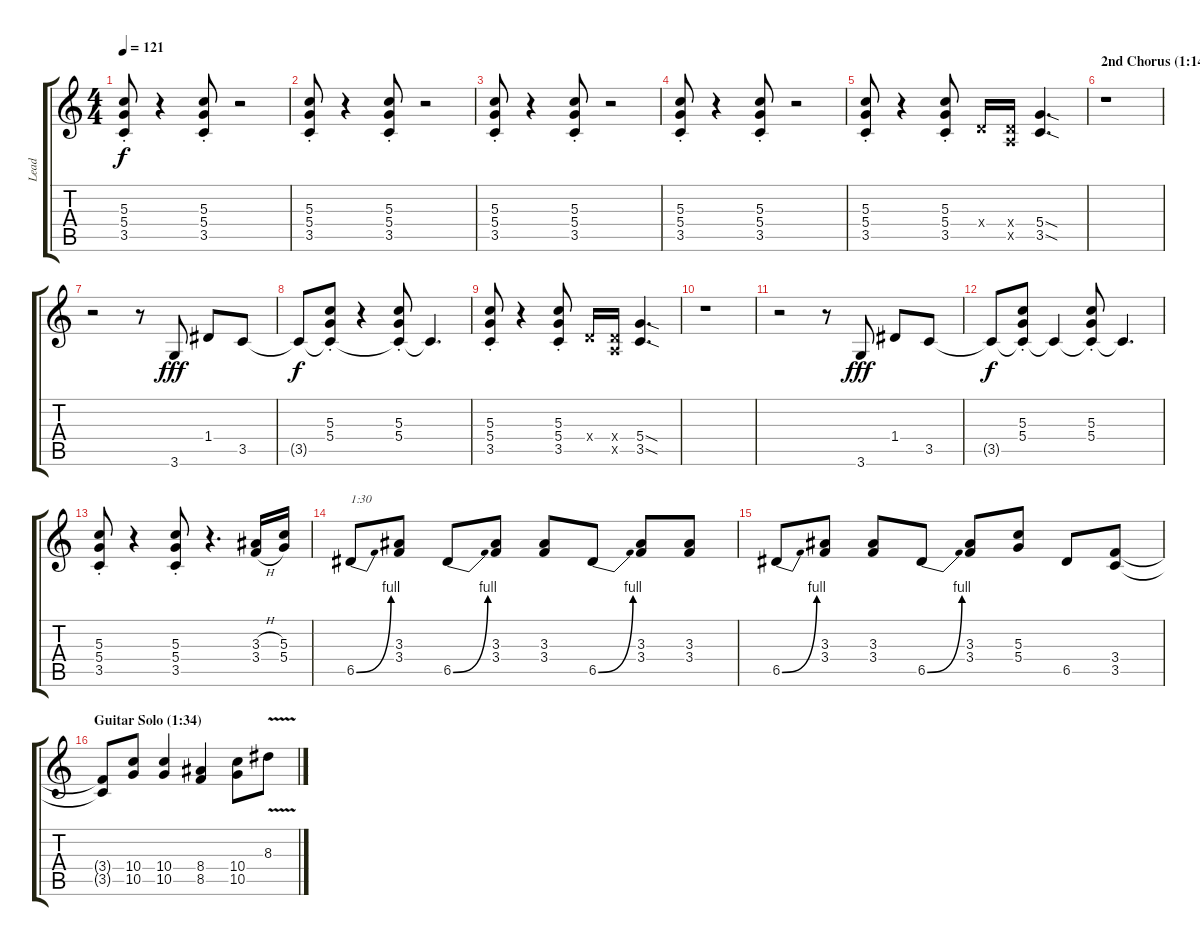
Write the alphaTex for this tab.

\track ("Lead" "Lead") {instrument overdrivenguitar}
\staff {score tabs}
\tuning (E4 B3 G3 D3 A2 E2) {hide}
\ts (4 4)
\tempo 121
\clef g2
\ks c
(5.3{st} 5.4{st} 3.5{st}).8{dy f} r.4 (5.3{st} 5.4{st} 3.5{st}).8 r.2 |
(5.3{st} 5.4{st} 3.5{st}).8 r.4 (5.3{st} 5.4{st} 3.5{st}).8 r.2 |
(5.3{st} 5.4{st} 3.5{st}).8 r.4 (5.3{st} 5.4{st} 3.5{st}).8 r.2 |
(5.3{st} 5.4{st} 3.5{st}).8 r.4 (5.3{st} 5.4{st} 3.5{st}).8 r.2 |
(5.3{st} 5.4{st} 3.5{st}).8 r.4 (5.3{st} 5.4{st} 3.5{st}).8 0.4{x}.16 (0.4{x} 0.5{x}).16 (5.4{sod} 3.5{sod}).4{d} |
\section ("" "2nd Chorus (1:14)")
r.1 |
r.2 r.8 3.6.8{dy fff} 1.4.8 3.5.8 |
3.5{t}.8{dy f} (5.3{st} 5.4 3.5{t}).8 r.4 (5.3{st} 5.4{st} 3.5{t}).8 3.5{t}.4{d} |
(5.3{st} 5.4{st} 3.5{st}).8 r.4 (5.3{st} 5.4{st} 3.5{st}).8 0.4{x}.16 (0.4{x} 0.5{x}).16 (5.4{sod} 3.5{sod}).4{d} |
r.1 |
r.2 r.8 3.6.8{dy fff} 1.4.8 3.5.8 |
3.5{t}.8{dy f} (5.3{st} 5.4 3.5{t}).8 3.5{t}.4 (5.3{st} 5.4{st} 3.5{t}).8 3.5{t}.4{d} |
(5.3{st} 5.4{st} 3.5{st}).8 r.4 (5.3{st} 5.4{st} 3.5{st}).8 r.4{d} (3.3{h} 3.4{h}).16 (5.3 5.4).16 |
6.5{be (bend 0 0 60 4)}.8{txt "1:30"} (3.3 3.4).8 6.5{be (bend 0 0 60 4)}.8 (3.3 3.4).8 (3.3 3.4).8 6.5{be (bend 0 0 60 4)}.8 (3.3 3.4).8 (3.3 3.4).8 |
6.5{be (bend 0 0 60 4)}.8 (3.3 3.4).8 (3.3 3.4).8 6.5{be (bend 0 0 60 4)}.8 (3.3 3.4).8 (5.3 5.4).8 6.5.8 (3.4 3.5).8 |
\section ("" "Guitar Solo (1:34)")
(3.4{t} 3.5{t}).8 (10.4 10.5).8 (10.4 10.5).4 (8.4 8.5).4 (10.4 10.5).8 8.3{v}.8
